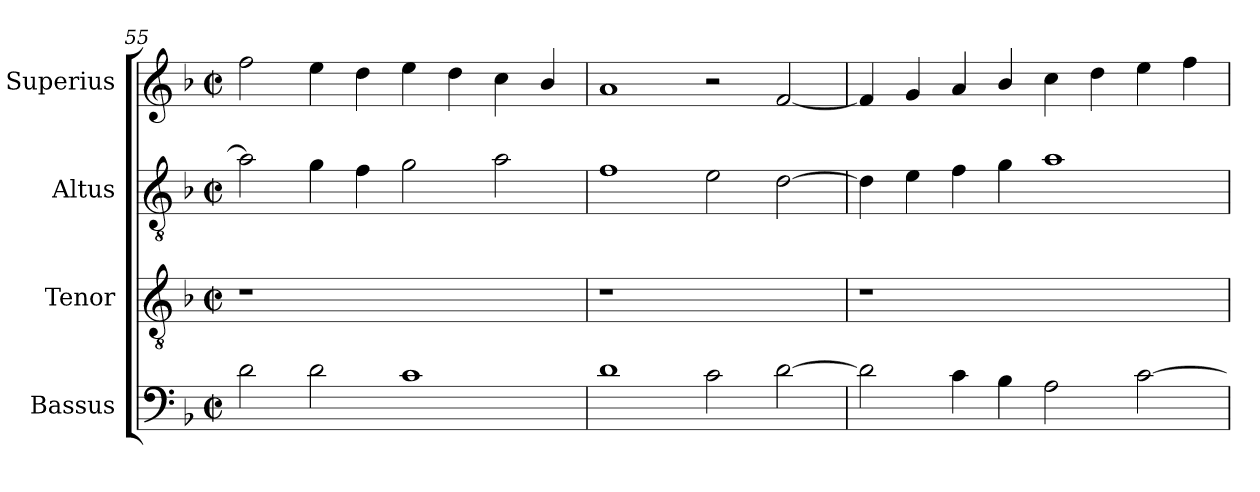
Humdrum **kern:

**kern	**kern	**kern	**kern
*part4	*part3	*part2	*part1
*staff4	*staff3	*staff2	*staff1
*I"Bassus	*I"Tenor	*I"Altus	*I"Superius
*I'B.	*I'T.	*I'T.	*I'S.
*clefF4	*clefGv2	*clefGv2	*clefG2
*	*ITrd7c12	*ITrd7c12	*
*k[b-]	*k[b-]	*k[b-]	*k[b-]
*F:	*F:	*F:	*F:
*M2/2	*M2/2	*M2/2	*M2/2
*met(c|)	*met(c|)	*met(c|)	*met(c|)
=55	=55	=55	=55
!	!LO:N:vis=1	!	!
2di\	1r	2Ai\]	2ffi\
2di\	.	4Gi\	4eei\
.	.	4Fi\	4ddi\
1ci	1ryy	2Gi\	4eei\
.	.	.	4ddi\
.	.	2Ai\	4cci\
.	.	.	4b-i/
=56	=56	=56	=56
!	!LO:N:vis=1	!	!
1di	1r	1Fi	1ai
2ci\	1ryy	2Ei\	2r
[>2di\	.	[>2Di\	[<2fi/
!!LO:LB:g=z
=57	=57	=57	=57
!	!LO:N:vis=1	!	!
2di\]	1r	4Di\]	4fi/]
.	.	4Ei\	4gi/
4ci\	.	4Fi\	4ai/
4B-i\	.	4Gi\	4b-i/
2Ai\	1ryy	1Ai	4cci\
.	.	.	4ddi\
[>2ci\	.	.	4eei\
.	.	.	4ffi\
=	=	=	=
*-	*-	*-	*-
